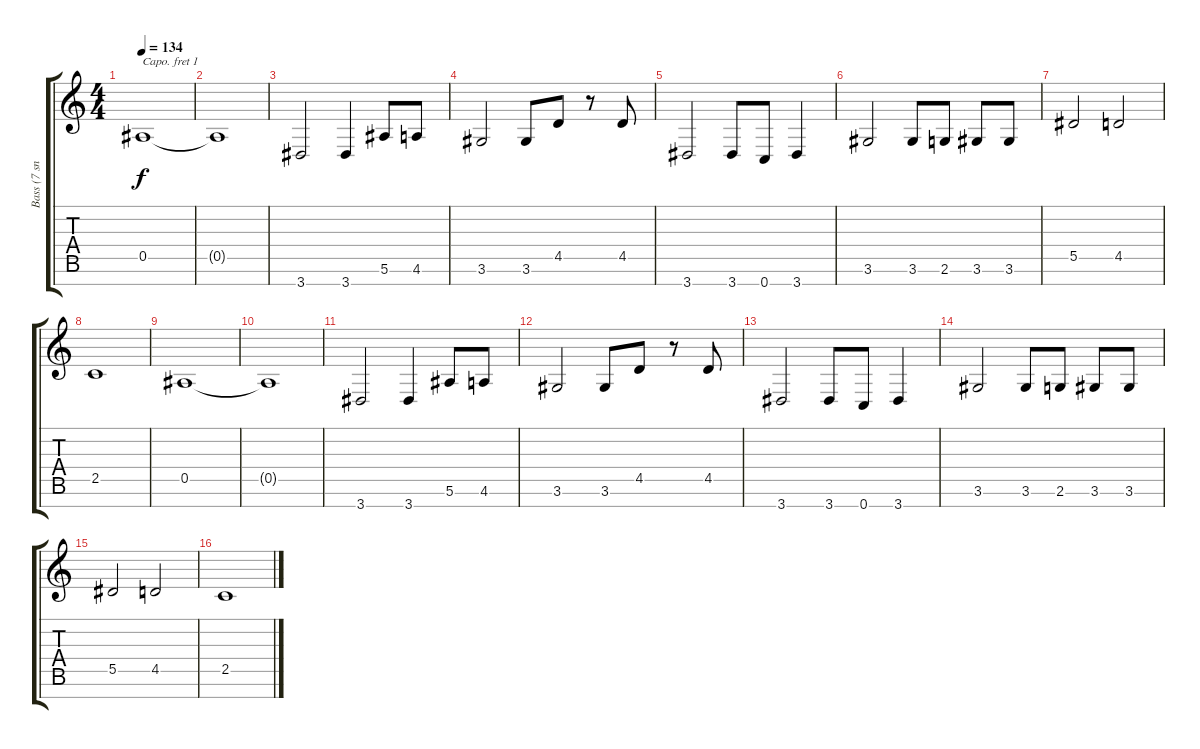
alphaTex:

\track ("Bass (7 snaren)" "Bass (7 sn") {instrument acousticbass}
\staff {score tabs}
\capo 1
\tuning (E4 B3 G3 D3 A2 E2 B1) {hide}
\ts (4 4)
\tempo 134
\clef g2
\ks c
0.5.1{dy f} |
0.5{t}.1 |
3.7.2 3.7.4 5.6.8 4.6.8 |
3.6.2 3.6.8 4.5.8 r.8 4.5.8 |
3.7.2 3.7.8 0.7.8 3.7.4 |
3.6.2 3.6.8 2.6.8 3.6.8 3.6.8 |
5.5.2 4.5.2 |
2.5.1 |
0.5.1 |
0.5{t}.1 |
3.7.2 3.7.4 5.6.8 4.6.8 |
3.6.2 3.6.8 4.5.8 r.8 4.5.8 |
3.7.2 3.7.8 0.7.8 3.7.4 |
3.6.2 3.6.8 2.6.8 3.6.8 3.6.8 |
5.5.2 4.5.2 |
2.5.1
